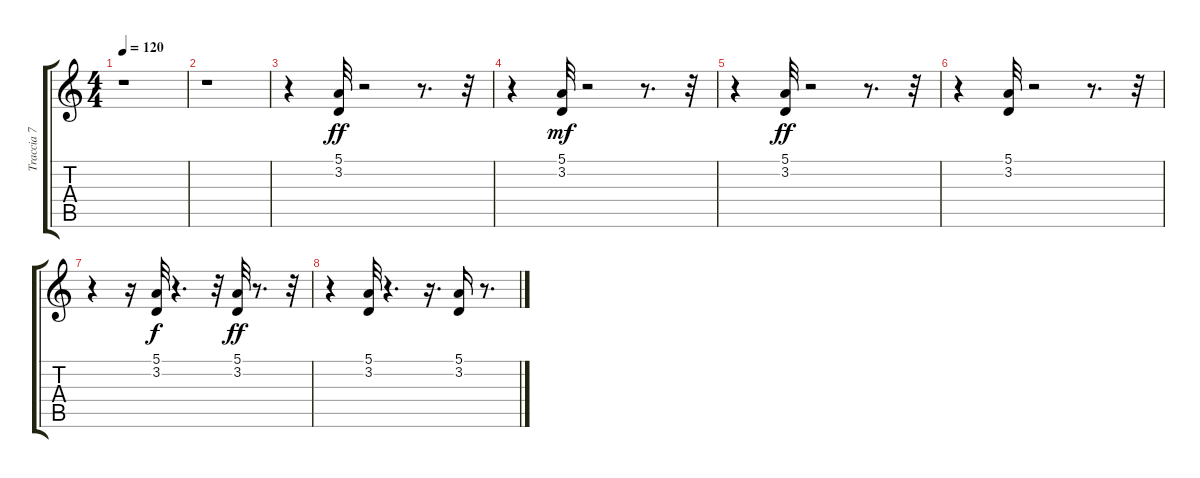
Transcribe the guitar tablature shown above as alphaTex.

\track ("Traccia 7" "Traccia 7") {instrument synthvoice}
\staff {score tabs}
\tuning (E4 B3 G3 D3 A2 E2) {hide}
\ts (4 4)
\tempo 120
\clef g2
\ks c
r.1{dy f} |
r.1 |
r.4 (5.1 3.2).32{dy ff} r.2 r.8{d} r.32 |
r.4 (5.1 3.2).32{dy mf} r.2 r.8{d} r.32 |
r.4 (5.1 3.2).32{dy ff} r.2 r.8{d} r.32 |
r.4 (5.1 3.2).32 r.2 r.8{d} r.32 |
r.4 r.16 (5.1 3.2).32{dy f} r.4{d} r.32 (5.1 3.2).32{dy ff} r.8{d} r.32 |
r.4 (5.1 3.2).32 r.4{d} r.16{d} (5.1 3.2).16 r.8{d}
